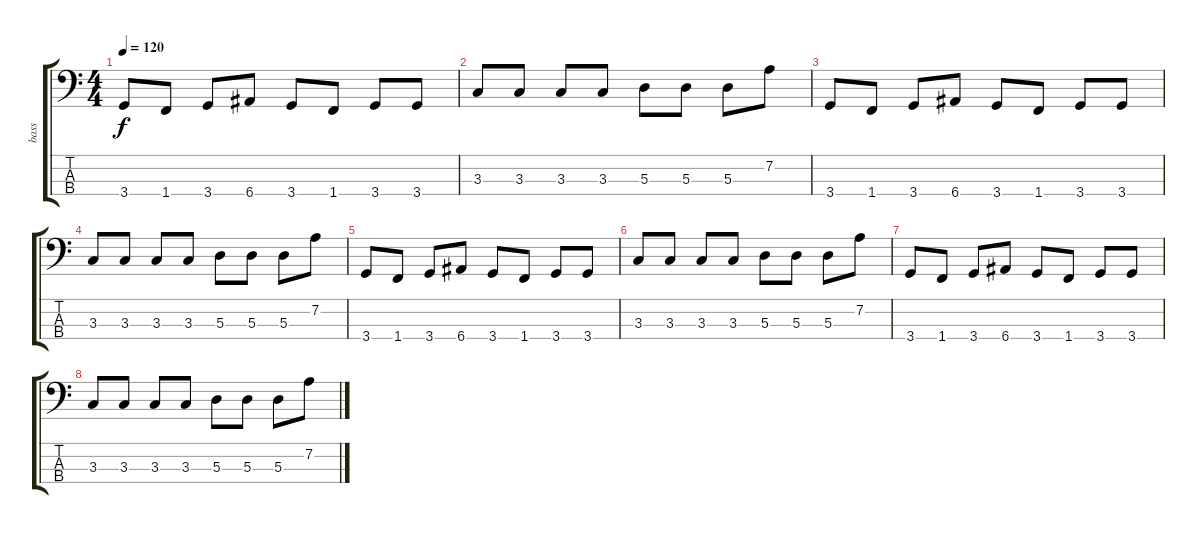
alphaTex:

\track ("bass" "bass") {instrument electricbassfinger}
\staff {score tabs}
\tuning (G2 D2 A1 E1) {hide}
\ts (4 4)
\tempo 120
\clef f4
\ks c
3.4.8{dy f} 1.4.8 3.4.8 6.4.8 3.4.8 1.4.8 3.4.8 3.4.8 |
3.3.8 3.3.8 3.3.8 3.3.8 5.3.8 5.3.8 5.3.8 7.2.8 |
3.4.8 1.4.8 3.4.8 6.4.8 3.4.8 1.4.8 3.4.8 3.4.8 |
3.3.8 3.3.8 3.3.8 3.3.8 5.3.8 5.3.8 5.3.8 7.2.8 |
3.4.8 1.4.8 3.4.8 6.4.8 3.4.8 1.4.8 3.4.8 3.4.8 |
3.3.8 3.3.8 3.3.8 3.3.8 5.3.8 5.3.8 5.3.8 7.2.8 |
3.4.8 1.4.8 3.4.8 6.4.8 3.4.8 1.4.8 3.4.8 3.4.8 |
3.3.8 3.3.8 3.3.8 3.3.8 5.3.8 5.3.8 5.3.8 7.2.8
